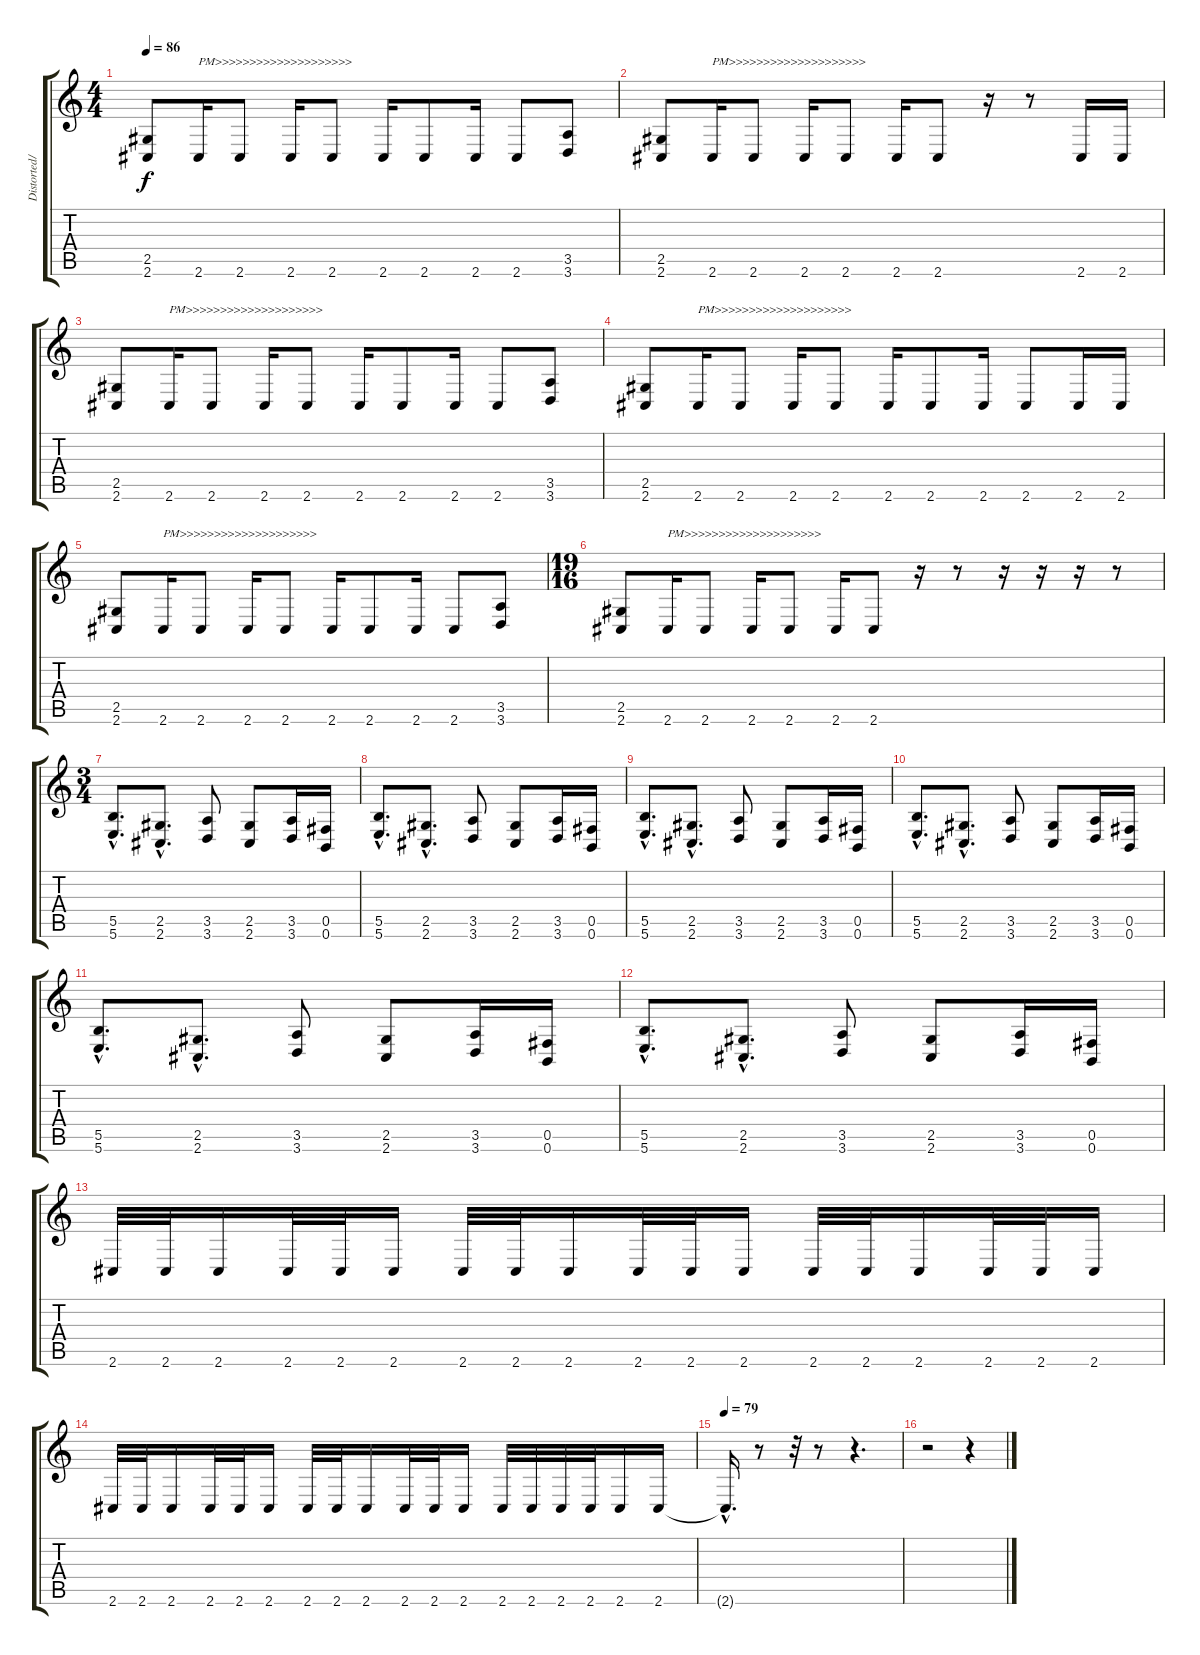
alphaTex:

\track ("Distorted/Back Up Guitar" "Distorted/") {instrument distortionguitar}
\staff {score tabs}
\tuning (Db4 Ab3 E3 B2 Gb2 B1) {hide}
\ts (4 4)
\tempo 86
\clef g2
\ks c
(2.5 2.6).8{dy f} 2.6.16{txt "PM>>>>>>>>>>>>>>>>>>>>"} 2.6.8 2.6.16 2.6.8 2.6.16 2.6.8 2.6.16 2.6.8 (3.5 3.6).8 |
(2.5 2.6).8 2.6.16{txt "PM>>>>>>>>>>>>>>>>>>>>"} 2.6.8 2.6.16 2.6.8 2.6.16 2.6.8 r.16 r.8 2.6.16 2.6.16 |
(2.5 2.6).8 2.6.16{txt "PM>>>>>>>>>>>>>>>>>>>>"} 2.6.8 2.6.16 2.6.8 2.6.16 2.6.8 2.6.16 2.6.8 (3.5 3.6).8 |
(2.5 2.6).8 2.6.16{txt "PM>>>>>>>>>>>>>>>>>>>>"} 2.6.8 2.6.16 2.6.8 2.6.16 2.6.8 2.6.16 2.6.8 2.6.16 2.6.16 |
(2.5 2.6).8 2.6.16{txt "PM>>>>>>>>>>>>>>>>>>>>"} 2.6.8 2.6.16 2.6.8 2.6.16 2.6.8 2.6.16 2.6.8 (3.5 3.6).8 |
\ts (19 16)
(2.5 2.6).8 2.6.16{txt "PM>>>>>>>>>>>>>>>>>>>>"} 2.6.8 2.6.16 2.6.8 2.6.16 2.6.8 r.16 r.8 r.16 r.16 r.16 r.8 |
\ts (3 4)
(5.5{hac} 5.6{hac}).8{d} (2.5{hac} 2.6{hac}).8{d} (3.5 3.6).8 (2.5 2.6).8 (3.5 3.6).16 (0.5 0.6).16 |
(5.5{hac} 5.6{hac}).8{d} (2.5{hac} 2.6{hac}).8{d} (3.5 3.6).8 (2.5 2.6).8 (3.5 3.6).16 (0.5 0.6).16 |
(5.5{hac} 5.6{hac}).8{d} (2.5{hac} 2.6{hac}).8{d} (3.5 3.6).8 (2.5 2.6).8 (3.5 3.6).16 (0.5 0.6).16 |
(5.5{hac} 5.6{hac}).8{d} (2.5{hac} 2.6{hac}).8{d} (3.5 3.6).8 (2.5 2.6).8 (3.5 3.6).16 (0.5 0.6).16 |
(5.5{hac} 5.6{hac}).8{d} (2.5{hac} 2.6{hac}).8{d} (3.5 3.6).8 (2.5 2.6).8 (3.5 3.6).16 (0.5 0.6).16 |
(5.5{hac} 5.6{hac}).8{d} (2.5{hac} 2.6{hac}).8{d} (3.5 3.6).8 (2.5 2.6).8 (3.5 3.6).16 (0.5 0.6).16 |
2.6.32 2.6.32 2.6.16 2.6.32 2.6.32 2.6.16 2.6.32 2.6.32 2.6.16 2.6.32 2.6.32 2.6.16 2.6.32 2.6.32 2.6.16 2.6.32 2.6.32 2.6.16 |
2.6.32 2.6.32 2.6.16 2.6.32 2.6.32 2.6.16 2.6.32 2.6.32 2.6.16 2.6.32 2.6.32 2.6.16 2.6.32 2.6.32 2.6.32 2.6.32 2.6.16 2.6.16 |
\tempo 79
2.6{hac t}.16{d} r.8 r.32 r.8 r.4{d} |
r.2 r.4
